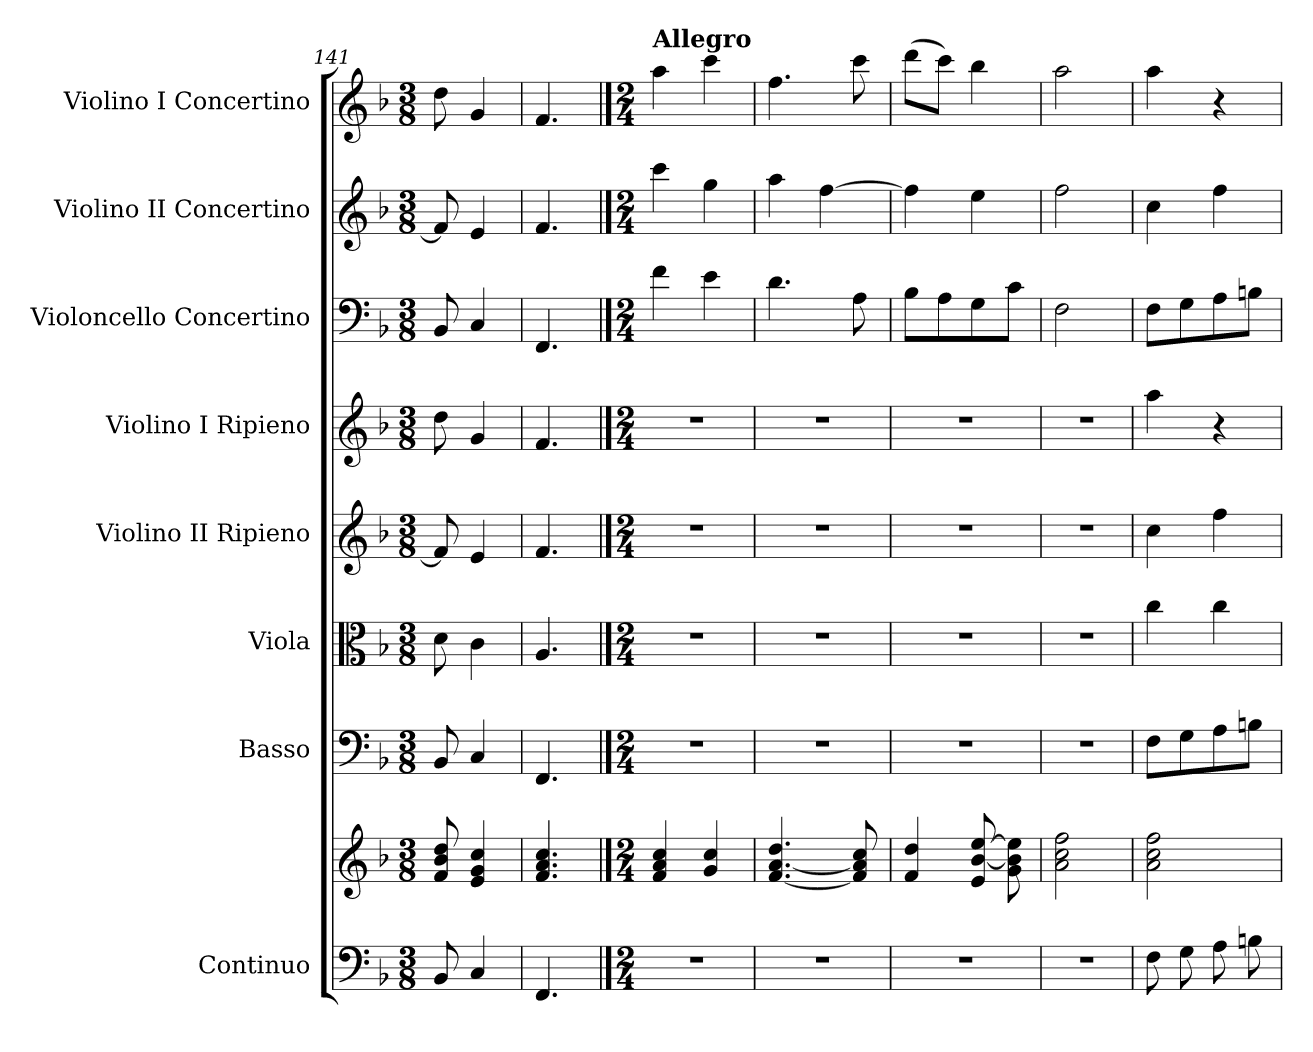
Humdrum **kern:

**kern	**kern	**kern	**kern	**kern	**kern	**kern	**kern	**kern
*part8	*part8	*part7	*part6	*part5	*part4	*part3	*part2	*part1
*staff9	*staff8	*staff7	*staff6	*staff5	*staff4	*staff3	*staff2	*staff1
*I"Continuo	*	*I"Basso	*I"Viola	*I"Violino II Ripieno	*I"Violino I Ripieno	*I"Violoncello Concertino	*I"Violino II Concertino	*I"Violino I Concertino
*	*	*	*	*	*	*I'Vc	*I'Vln	*I'Vln
*clefF4	*clefG2	*clefF4	*clefC3	*clefG2	*clefG2	*clefF4	*clefG2	*clefG2
*k[b-]	*k[b-]	*k[b-]	*k[b-]	*k[b-]	*k[b-]	*k[b-]	*k[b-]	*k[b-]
*M3/8	*M3/8	*M3/8	*M3/8	*M3/8	*M3/8	*M3/8	*M3/8	*M3/8
=141	=141	=141	=141	=141	=141	=141	=141	=141
8BB-/	8f/ 8b-/ 8dd/	8BB-/	8d\	8f/]	8dd\	8BB-/	8f/]	8dd\
4C/	4e/ 4g/ 4cc/	4C/	4c\	4e/	4g/	4C/	4e/	4g/
=142	=142	=142	=142	=142	=142	=142	=142	=142
4.FF/	4.f/ 4.a/ 4.cc/	4.FF/	4.A/	4.f/	4.f/	4.FF/	4.f/	4.f/
!!LO:PB:g=z
==1	==1	==1	==1	==1	==1	==1	==1	==1
*M2/4	*M2/4	*M2/4	*M2/4	*M2/4	*M2/4	*M2/4	*M2/4	*M2/4
!	!	!	!	!	!	!	!	!LO:TX:a:B:t=Allegro
2r	4f/ 4a/ 4cc/	2r	2r	2r	2r	4f\	4ccc\	4aa\
.	4g/ 4cc/	.	.	.	.	4e\	4gg\	4ccc\
=2	=2	=2	=2	=2	=2	=2	=2	=2
2r	[4.f/ [4.a/ 4.dd/	2r	2r	2r	2r	4.d\	4aa\	4.ff\
.	.	.	.	.	.	.	[4ff\	.
.	8f/] 8a/] 8cc/	.	.	.	.	8A\	.	8ccc\
=3	=3	=3	=3	=3	=3	=3	=3	=3
2r	4f/ 4dd/	2r	2r	2r	2r	8B-\L	4ff\]	(>8ddd\L
.	.	.	.	.	.	8A\	.	8ccc\J)
.	8e/ [8b-/ [8ee/	.	.	.	.	8G\	4ee\	4bb-\
.	8g\ 8b-\] 8ee\]	.	.	.	.	8c\J	.	.
=4	=4	=4	=4	=4	=4	=4	=4	=4
2r	2a\ 2cc\ 2ff\	2r	2r	2r	2r	2F\	2ff\	2aa\
=5	=5	=5	=5	=5	=5	=5	=5	=5
8F\	2a\ 2cc\ 2ff\	8F\L	4cc\	4cc\	4aa\	8F\L	4cc\	4aa\
8G\	.	8G\	.	.	.	8G\	.	.
8A\	.	8A\	4cc\	4ff\	4r	8A\	4ff\	4r
8Bn\	.	8Bn\J	.	.	.	8Bn\J	.	.
=	=	=	=	=	=	=	=	=
*-	*-	*-	*-	*-	*-	*-	*-	*-
